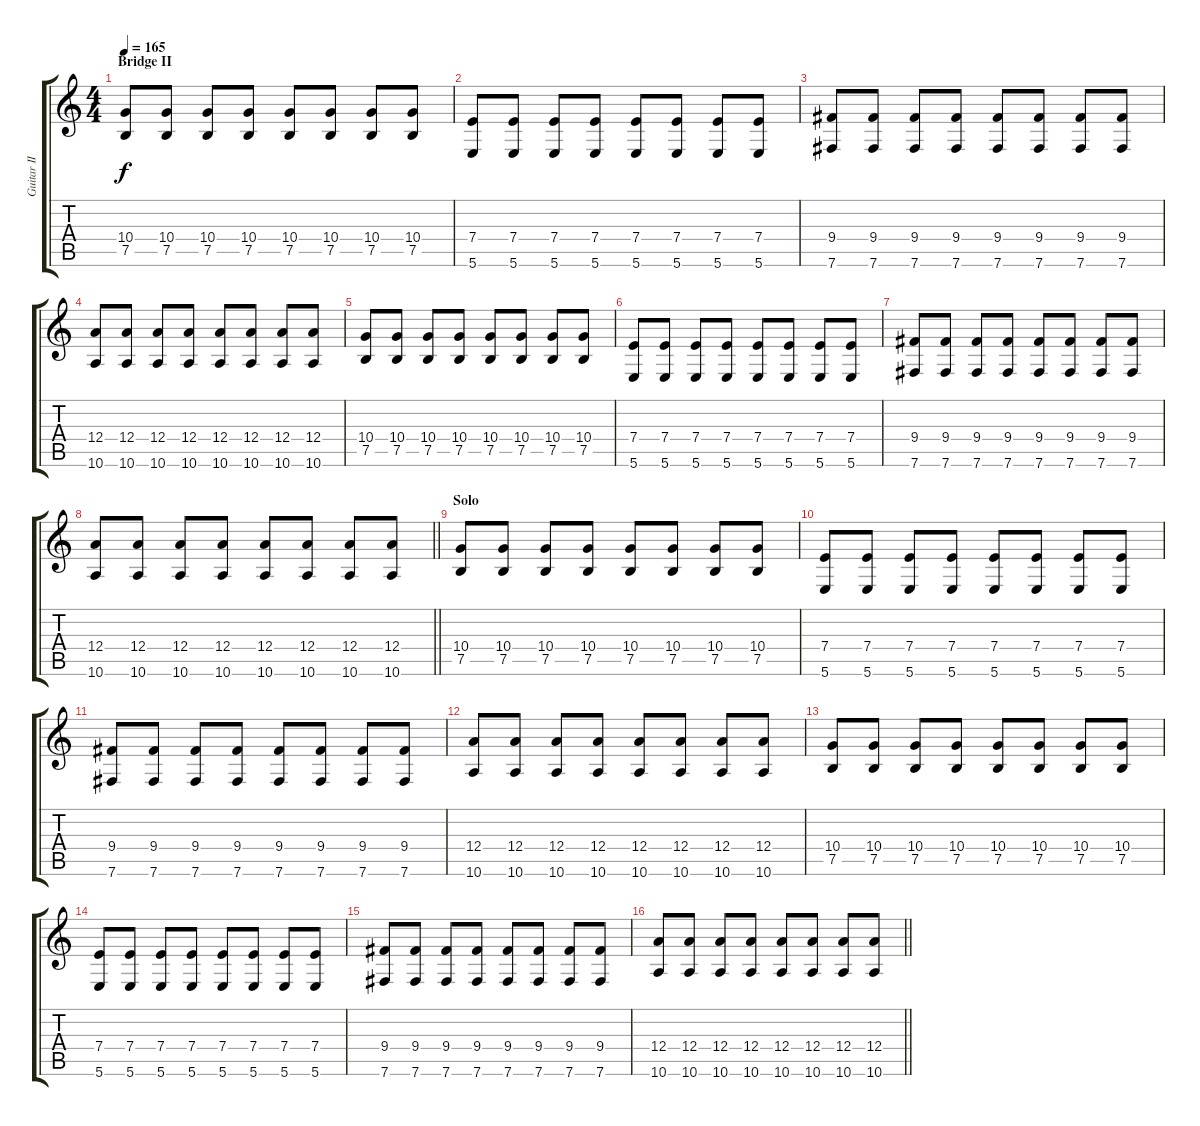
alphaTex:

\track ("Guitar II" "Guitar II") {instrument distortionguitar}
\staff {score tabs}
\tuning (B3 Gb3 D3 A2 E2 B1) {hide}
\ts (4 4)
\section ("" "Bridge II")
\tempo 165
\clef g2
\ks c
(10.4 7.5).8{dy f} (10.4 7.5).8 (10.4 7.5).8 (10.4 7.5).8 (10.4 7.5).8 (10.4 7.5).8 (10.4 7.5).8 (10.4 7.5).8 |
(7.4 5.6).8 (7.4 5.6).8 (7.4 5.6).8 (7.4 5.6).8 (7.4 5.6).8 (7.4 5.6).8 (7.4 5.6).8 (7.4 5.6).8 |
(9.4 7.6).8 (9.4 7.6).8 (9.4 7.6).8 (9.4 7.6).8 (9.4 7.6).8 (9.4 7.6).8 (9.4 7.6).8 (9.4 7.6).8 |
(12.4 10.6).8 (12.4 10.6).8 (12.4 10.6).8 (12.4 10.6).8 (12.4 10.6).8 (12.4 10.6).8 (12.4 10.6).8 (12.4 10.6).8 |
(10.4 7.5).8 (10.4 7.5).8 (10.4 7.5).8 (10.4 7.5).8 (10.4 7.5).8 (10.4 7.5).8 (10.4 7.5).8 (10.4 7.5).8 |
(7.4 5.6).8 (7.4 5.6).8 (7.4 5.6).8 (7.4 5.6).8 (7.4 5.6).8 (7.4 5.6).8 (7.4 5.6).8 (7.4 5.6).8 |
(9.4 7.6).8 (9.4 7.6).8 (9.4 7.6).8 (9.4 7.6).8 (9.4 7.6).8 (9.4 7.6).8 (9.4 7.6).8 (9.4 7.6).8 |
\barLineRight lightlight
(12.4 10.6).8 (12.4 10.6).8 (12.4 10.6).8 (12.4 10.6).8 (12.4 10.6).8 (12.4 10.6).8 (12.4 10.6).8 (12.4 10.6).8 |
\section ("" "Solo")
(10.4 7.5).8 (10.4 7.5).8 (10.4 7.5).8 (10.4 7.5).8 (10.4 7.5).8 (10.4 7.5).8 (10.4 7.5).8 (10.4 7.5).8 |
(7.4 5.6).8 (7.4 5.6).8 (7.4 5.6).8 (7.4 5.6).8 (7.4 5.6).8 (7.4 5.6).8 (7.4 5.6).8 (7.4 5.6).8 |
(9.4 7.6).8 (9.4 7.6).8 (9.4 7.6).8 (9.4 7.6).8 (9.4 7.6).8 (9.4 7.6).8 (9.4 7.6).8 (9.4 7.6).8 |
(12.4 10.6).8 (12.4 10.6).8 (12.4 10.6).8 (12.4 10.6).8 (12.4 10.6).8 (12.4 10.6).8 (12.4 10.6).8 (12.4 10.6).8 |
(10.4 7.5).8 (10.4 7.5).8 (10.4 7.5).8 (10.4 7.5).8 (10.4 7.5).8 (10.4 7.5).8 (10.4 7.5).8 (10.4 7.5).8 |
(7.4 5.6).8 (7.4 5.6).8 (7.4 5.6).8 (7.4 5.6).8 (7.4 5.6).8 (7.4 5.6).8 (7.4 5.6).8 (7.4 5.6).8 |
(9.4 7.6).8 (9.4 7.6).8 (9.4 7.6).8 (9.4 7.6).8 (9.4 7.6).8 (9.4 7.6).8 (9.4 7.6).8 (9.4 7.6).8 |
\barLineRight lightlight
(12.4 10.6).8 (12.4 10.6).8 (12.4 10.6).8 (12.4 10.6).8 (12.4 10.6).8 (12.4 10.6).8 (12.4 10.6).8 (12.4 10.6).8
